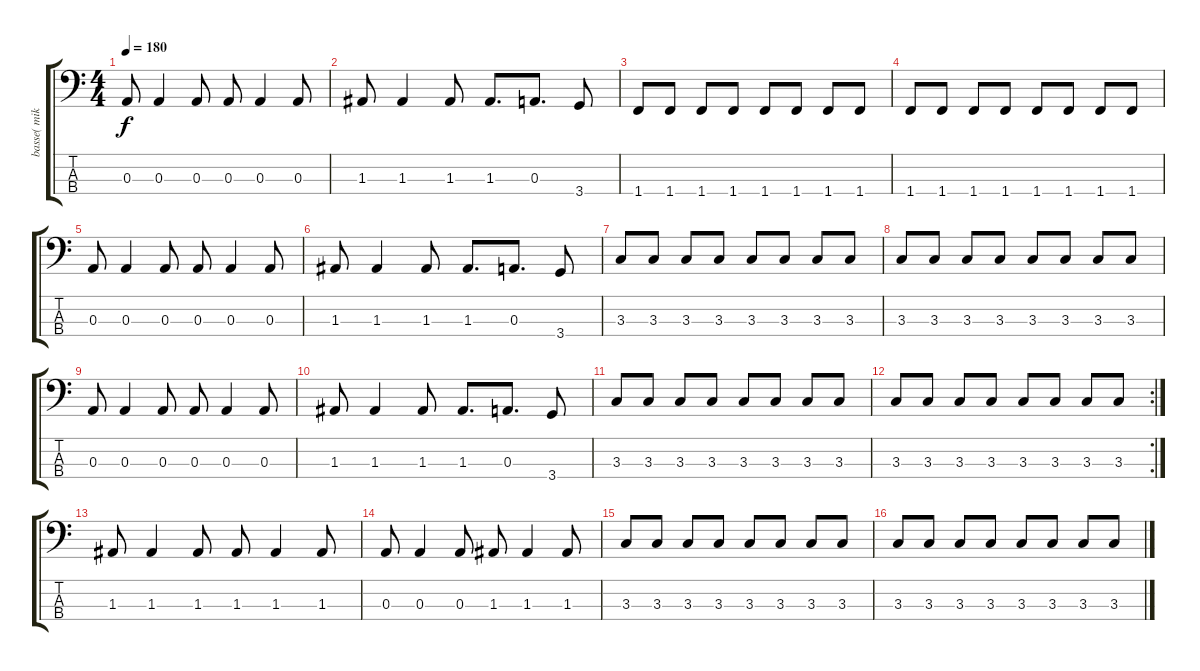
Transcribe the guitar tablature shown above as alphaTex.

\track ("basse( mike ) " "basse( mik") {instrument electricbasspick}
\staff {score tabs}
\tuning (G2 D2 A1 E1) {hide}
\ts (4 4)
\tempo 180
\clef f4
\ks c
0.3.8{dy f} 0.3.4 0.3.8 0.3.8 0.3.4 0.3.8 |
1.3.8 1.3.4 1.3.8 1.3.8{d} 0.3.8{d} 3.4.8 |
1.4.8 1.4.8 1.4.8 1.4.8 1.4.8 1.4.8 1.4.8 1.4.8 |
1.4.8 1.4.8 1.4.8 1.4.8 1.4.8 1.4.8 1.4.8 1.4.8 |
0.3.8 0.3.4 0.3.8 0.3.8 0.3.4 0.3.8 |
1.3.8 1.3.4 1.3.8 1.3.8{d} 0.3.8{d} 3.4.8 |
3.3.8 3.3.8 3.3.8 3.3.8 3.3.8 3.3.8 3.3.8 3.3.8 |
3.3.8 3.3.8 3.3.8 3.3.8 3.3.8 3.3.8 3.3.8 3.3.8 |
0.3.8 0.3.4 0.3.8 0.3.8 0.3.4 0.3.8 |
1.3.8 1.3.4 1.3.8 1.3.8{d} 0.3.8{d} 3.4.8 |
3.3.8 3.3.8 3.3.8 3.3.8 3.3.8 3.3.8 3.3.8 3.3.8 |
\rc 2
3.3.8 3.3.8 3.3.8 3.3.8 3.3.8 3.3.8 3.3.8 3.3.8 |
1.3.8 1.3.4 1.3.8 1.3.8 1.3.4 1.3.8 |
0.3.8 0.3.4 0.3.8 1.3.8 1.3.4 1.3.8 |
3.3.8 3.3.8 3.3.8 3.3.8 3.3.8 3.3.8 3.3.8 3.3.8 |
3.3.8 3.3.8 3.3.8 3.3.8 3.3.8 3.3.8 3.3.8 3.3.8
